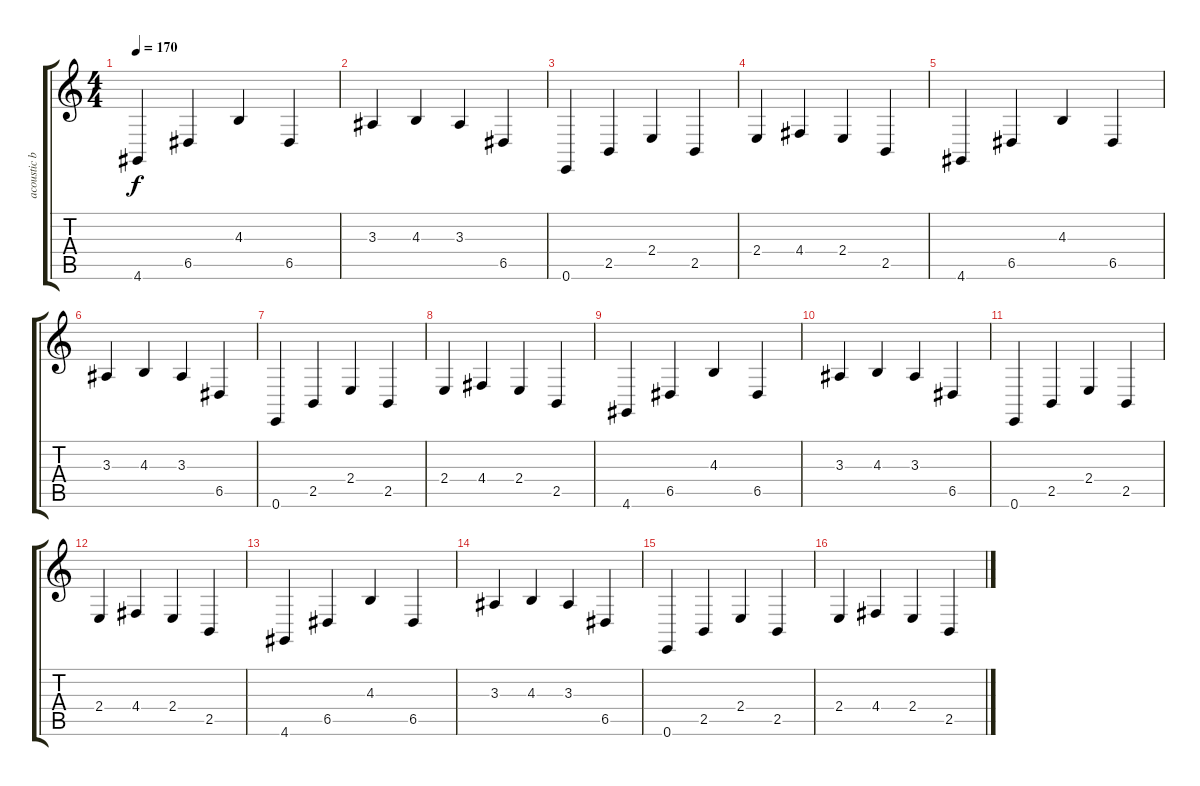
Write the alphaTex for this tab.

\track ("acoustic background" "acoustic b") {instrument brightacousticpiano}
\staff {score tabs}
\tuning (E4 B3 G3 D3 A2 E2) {hide}
\ts (4 4)
\tempo 170
\clef g2
\ks c
4.6.4{dy f} 6.5.4 4.3.4 6.5.4 |
3.3.4 4.3.4 3.3.4 6.5.4 |
0.6.4 2.5.4 2.4.4 2.5.4 |
2.4.4 4.4.4 2.4.4 2.5.4 |
4.6.4 6.5.4 4.3.4 6.5.4 |
3.3.4 4.3.4 3.3.4 6.5.4 |
0.6.4 2.5.4 2.4.4 2.5.4 |
2.4.4 4.4.4 2.4.4 2.5.4 |
4.6.4 6.5.4 4.3.4 6.5.4 |
3.3.4 4.3.4 3.3.4 6.5.4 |
0.6.4 2.5.4 2.4.4 2.5.4 |
2.4.4 4.4.4 2.4.4 2.5.4 |
4.6.4 6.5.4 4.3.4 6.5.4 |
3.3.4 4.3.4 3.3.4 6.5.4 |
0.6.4 2.5.4 2.4.4 2.5.4 |
2.4.4 4.4.4 2.4.4 2.5.4
